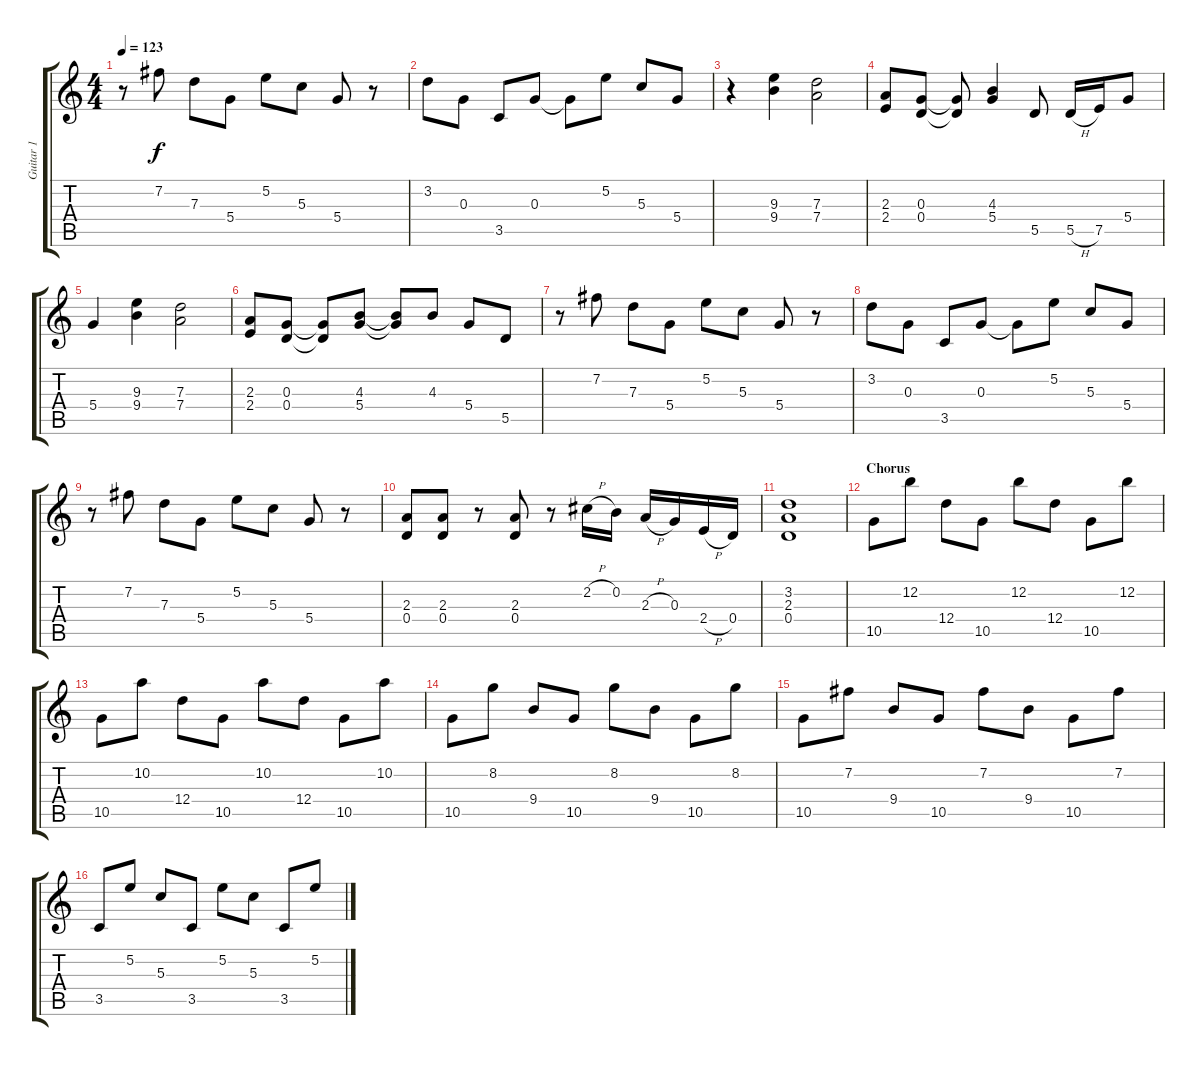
\track ("Guitar 1" "Guitar 1") {instrument overdrivenguitar}
\staff {score tabs}
\tuning (E4 B3 G3 D3 A2 E2) {hide}
\ts (4 4)
\tempo 123
\clef g2
\ks c
r.8{dy f} 7.2.8 7.3.8 5.4.8 5.2.8 5.3.8 5.4.8 r.8 |
3.2.8 0.3.8 3.5.8 0.3.8 0.3{t}.8 5.2.8 5.3.8 5.4.8 |
r.4 (9.3 9.4).4 (7.3 7.4).2 |
(2.3 2.4).8 (0.3 0.4).8 (0.3{t} 0.4{t}).8 (4.3 5.4).4 5.5.8 5.5{h}.16 7.5.16 5.4.8 |
5.4.4 (9.3 9.4).4 (7.3 7.4).2 |
(2.3 2.4).8 (0.3 0.4).8 (0.3{t} 0.4{t}).8 (4.3 5.4).8 (4.3{t} 5.4{t}).8 4.3.8 5.4.8 5.5.8 |
r.8 7.2.8 7.3.8 5.4.8 5.2.8 5.3.8 5.4.8 r.8 |
3.2.8 0.3.8 3.5.8 0.3.8 0.3{t}.8 5.2.8 5.3.8 5.4.8 |
r.8 7.2.8 7.3.8 5.4.8 5.2.8 5.3.8 5.4.8 r.8 |
(2.3 0.4).8 (2.3 0.4).8 r.8 (2.3 0.4).8 r.8 2.2{h}.16 0.2.16 2.3{h}.16 0.3.16 2.4{h}.16 0.4.16 |
(3.2 2.3 0.4).1 |
\section ("" "Chorus")
10.5.8 12.2.8 12.4.8 10.5.8 12.2.8 12.4.8 10.5.8 12.2.8 |
10.5.8 10.2.8 12.4.8 10.5.8 10.2.8 12.4.8 10.5.8 10.2.8 |
10.5.8 8.2.8 9.4.8 10.5.8 8.2.8 9.4.8 10.5.8 8.2.8 |
10.5.8 7.2.8 9.4.8 10.5.8 7.2.8 9.4.8 10.5.8 7.2.8 |
3.5.8 5.2.8 5.3.8 3.5.8 5.2.8 5.3.8 3.5.8 5.2.8
